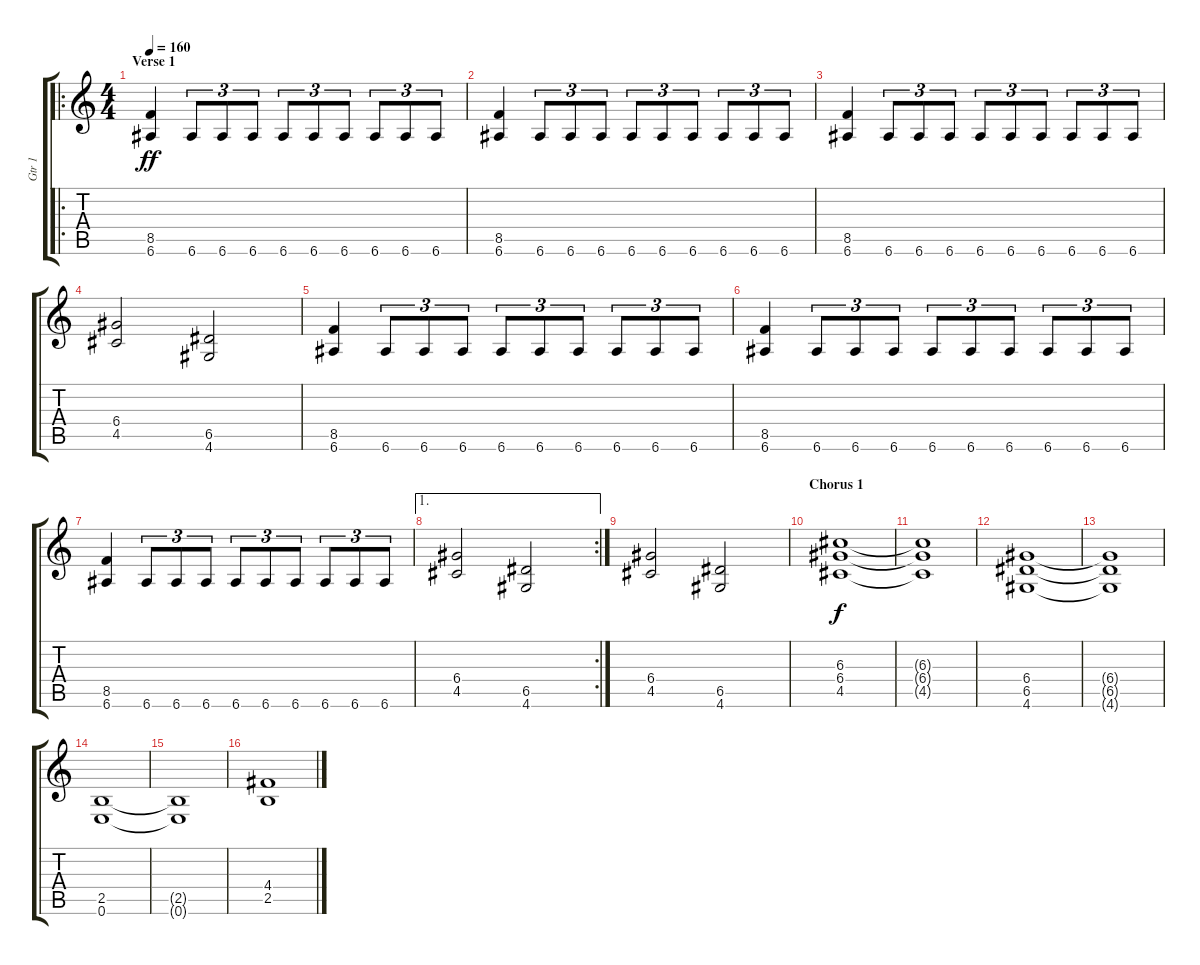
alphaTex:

\track ("Gtr 1" "Gtr 1") {instrument overdrivenguitar}
\staff {score tabs}
\tuning (E4 B3 G3 D3 A2 E2) {hide}
\ro
\ts (4 4)
\section ("" "Verse 1")
\tempo 160
\clef g2
\ks c
(8.5 6.6).4{dy ff} 6.6.8{tu (3 2)} 6.6.8{tu (3 2)} 6.6.8{tu (3 2)} 6.6.8{tu (3 2)} 6.6.8{tu (3 2)} 6.6.8{tu (3 2)} 6.6.8{tu (3 2)} 6.6.8{tu (3 2)} 6.6.8{tu (3 2)} |
(8.5 6.6).4 6.6.8{tu (3 2)} 6.6.8{tu (3 2)} 6.6.8{tu (3 2)} 6.6.8{tu (3 2)} 6.6.8{tu (3 2)} 6.6.8{tu (3 2)} 6.6.8{tu (3 2)} 6.6.8{tu (3 2)} 6.6.8{tu (3 2)} |
(8.5 6.6).4 6.6.8{tu (3 2)} 6.6.8{tu (3 2)} 6.6.8{tu (3 2)} 6.6.8{tu (3 2)} 6.6.8{tu (3 2)} 6.6.8{tu (3 2)} 6.6.8{tu (3 2)} 6.6.8{tu (3 2)} 6.6.8{tu (3 2)} |
(6.4 4.5).2 (6.5 4.6).2 |
(8.5 6.6).4 6.6.8{tu (3 2)} 6.6.8{tu (3 2)} 6.6.8{tu (3 2)} 6.6.8{tu (3 2)} 6.6.8{tu (3 2)} 6.6.8{tu (3 2)} 6.6.8{tu (3 2)} 6.6.8{tu (3 2)} 6.6.8{tu (3 2)} |
(8.5 6.6).4 6.6.8{tu (3 2)} 6.6.8{tu (3 2)} 6.6.8{tu (3 2)} 6.6.8{tu (3 2)} 6.6.8{tu (3 2)} 6.6.8{tu (3 2)} 6.6.8{tu (3 2)} 6.6.8{tu (3 2)} 6.6.8{tu (3 2)} |
(8.5 6.6).4 6.6.8{tu (3 2)} 6.6.8{tu (3 2)} 6.6.8{tu (3 2)} 6.6.8{tu (3 2)} 6.6.8{tu (3 2)} 6.6.8{tu (3 2)} 6.6.8{tu (3 2)} 6.6.8{tu (3 2)} 6.6.8{tu (3 2)} |
\ae 1
\rc 2
(6.4 4.5).2 (6.5 4.6).2 |
(6.4 4.5).2 (6.5 4.6).2 |
\section ("" "Chorus 1")
(6.3 6.4 4.5).1{dy f} |
(6.3{t} 6.4{t} 4.5{t}).1 |
(6.4 6.5 4.6).1 |
(6.4{t} 6.5{t} 4.6{t}).1 |
(2.5 0.6).1 |
(2.5{t} 0.6{t}).1 |
(4.4 2.5).1
